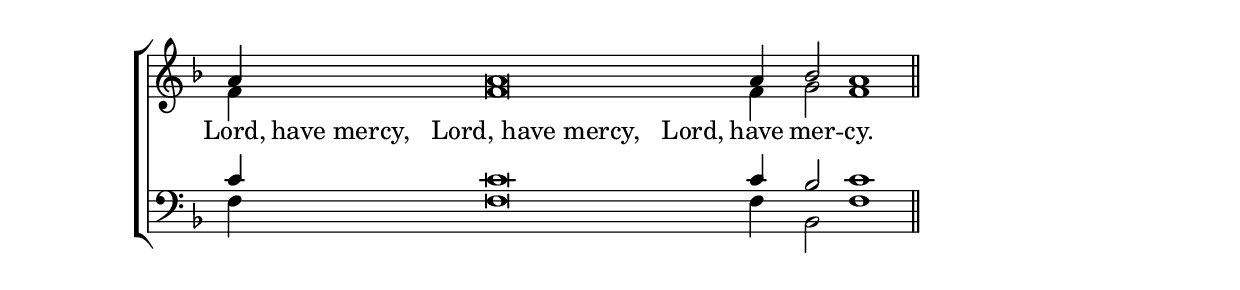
\include "global_include.ly"

sopranoVoice = \relative c'' {
  a4 a\breve a4 bf2 a1
}

altoVoice = \relative c' {
  f4 f\breve f4 g2 f1 \bar "||"
}

tenorVoice = \relative c' {
  c4 c\breve c4 bf2 c1
}

bassVoice = \relative c {
  f4 f\breve f4 bf,2 f'1
}

words = \lyricmode {
  Lord, "have mercy,
  Lord, have mercy,
  Lord," have mer -- cy.
}

\include "global_score.ly"
